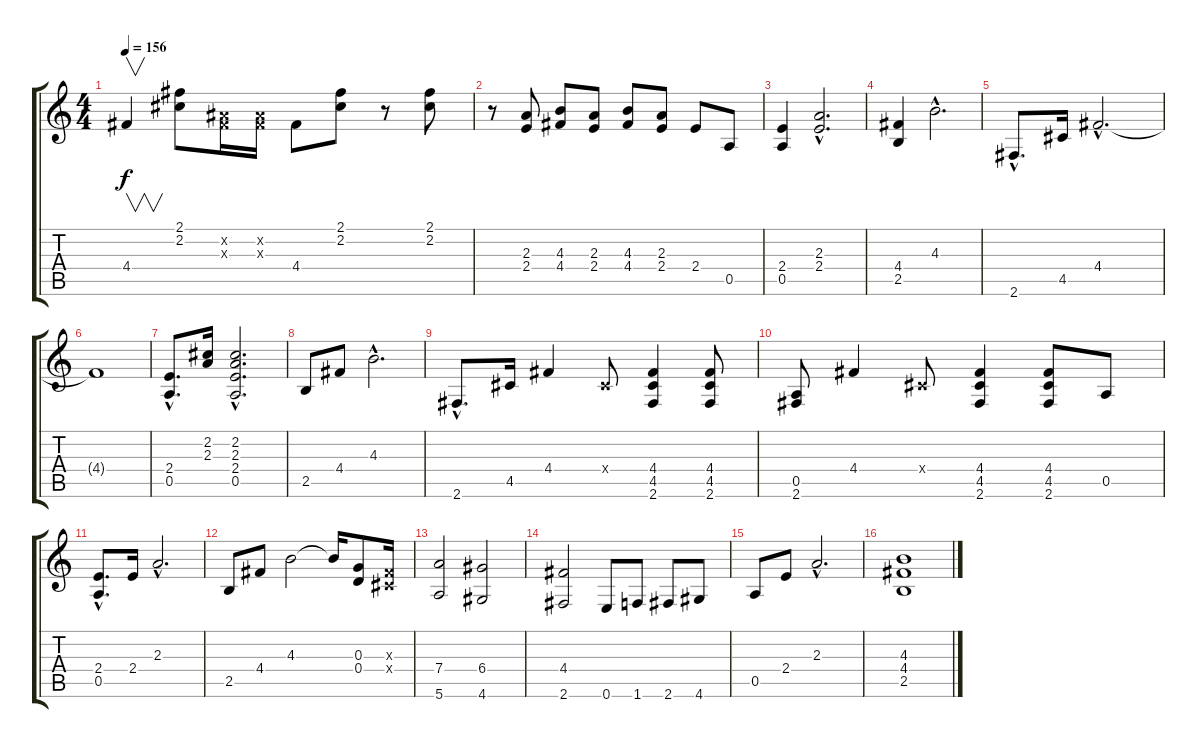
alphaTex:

\track "" {instrument overdrivenguitar}
\staff {score tabs}
\tuning (E4 B3 G3 D3 A2 E2) {hide}
\ts (4 4)
\tempo 156
\clef g2
\ks c
4.4.4{v dy f} (2.1 2.2).8 (-1.2{x} -1.3{x}).16 (-1.2{x} -1.3{x}).16 4.4.8 (2.1 2.2).8 r.8 (2.1 2.2).8 |
r.8 (2.3 2.4).8 (4.3 4.4).8 (2.3 2.4).8 (4.3 4.4).8 (2.3 2.4).8 2.4.8 0.5.8 |
(2.4 0.5).4 (2.3{hac} 2.4{hac}).2{d} |
(4.4 2.5).4 4.3{hac}.2{d} |
2.6{hac}.8{d} 4.5.16 4.4{hac}.2{d} |
4.4{t}.1 |
(2.4{hac} 0.5{hac}).8{d} (2.2 2.3).16 (2.2{hac} 2.3{hac} 2.4{hac} 0.5{hac}).2{d} |
2.5.8 4.4.8 4.3{hac}.2{d} |
2.6{hac}.8{d} 4.5.16 4.4.4 -1.4{x}.8 (4.4 4.5 2.6).4 (4.4 4.5 2.6).8 |
(0.5 2.6).8 4.4.4 -1.4{x}.8 (4.4 4.5 2.6).4 (4.4 4.5 2.6).8 0.5.8 |
(2.4{hac} 0.5{hac}).8{d} 2.4.16 2.3{hac}.2{d} |
2.5.8 4.4.8 4.3.2 4.3{t}.16 (0.3 0.4).8 (-1.3{x} -1.4{x}).16 |
(7.4 5.6).2 (6.4 4.6).2 |
(4.4 2.6).2 0.6.8 1.6.8 2.6.8 4.6.8 |
0.5.8 2.4.8 2.3{hac}.2{d} |
(4.3 4.4 2.5).1
